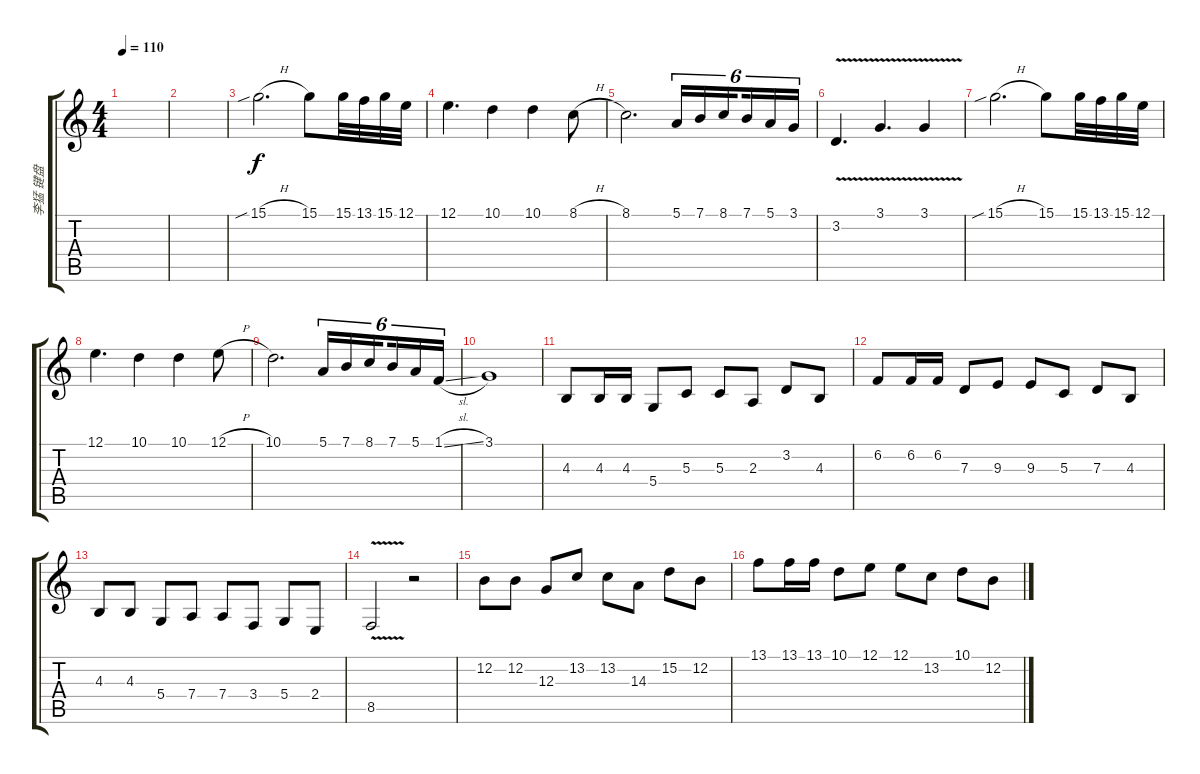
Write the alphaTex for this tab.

\track ("李猛 键盘" "李猛 键盘") {instrument panflute}
\staff {score tabs}
\tuning (E4 B3 G3 D3 A2 E2) {hide}
\ts (4 4)
\tempo 110
\clef g2
\ks c
|
|
15.1{sib h}.2{d} 15.1.8 15.1.32 13.1.32 15.1.32 12.1.32 |
12.1.4{d} 10.1.4 10.1.4 8.1{h}.8 |
8.1.2{d} 5.1.16{tu (6 4)} 7.1.16{tu (6 4)} 8.1.16{tu (6 4) beam splitsecondary} 7.1.16{tu (6 4)} 5.1.16{tu (6 4)} 3.1.16{tu (6 4)} |
3.2{v}.4{d} 3.1{v}.4{d} 3.1{v}.4 |
15.1{sib h}.2{d} 15.1.8 15.1.32 13.1.32 15.1.32 12.1.32 |
12.1.4{d} 10.1.4 10.1.4 12.1{h}.8 |
10.1.2{d} 5.1.16{tu (6 4)} 7.1.16{tu (6 4)} 8.1.16{tu (6 4) beam splitsecondary} 7.1.16{tu (6 4)} 5.1.16{tu (6 4)} 1.1{sl}.16{tu (6 4)} |
3.1.1 |
4.3.8 4.3.16 4.3.16 5.4.8 5.3.8 5.3.8 2.3.8 3.2.8 4.3.8 |
6.2.8 6.2.16 6.2.16 7.3.8 9.3.8 9.3.8 5.3.8 7.3.8 4.3.8 |
4.3.8 4.3.8 5.4.8 7.4.8 7.4.8 3.4.8 5.4.8 2.4.8 |
8.5{v}.2 r.2 |
12.2.8 12.2.8 12.3.8 13.2.8 13.2.8 14.3.8 15.2.8 12.2.8 |
13.1.8 13.1.16 13.1.16 10.1.8 12.1.8 12.1.8 13.2.8 10.1.8 12.2.8
